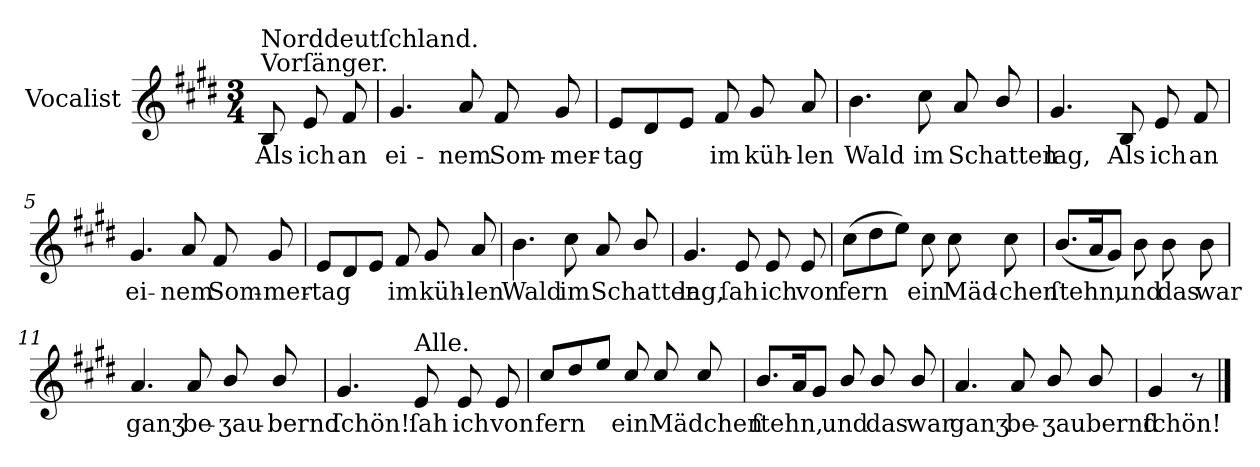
**kern	**text
*part1	*part1
*staff1	*staff1
*I"Vocalist	*
*k[f#c#g#d#]	*
*E:	*
*M3/4	*
=	=
!LO:TX:a:t=Vorſänger.	!
!LO:TX:a:t=Norddeutſchland.	!
8B	Als
8e	ich
8f#	an
=1	=1
4.g#	ei-
8a	-nem
8f#	Som-
8g#	-mer-
=2	=2
8eL	-tag
8d#	.
8eJ	.
8f#	im
8g#	küh-
8a	-len
=3	=3
4.b	Wald
8cc#	im
8a	Schatten
8b/	.
=4	=4
4.g#	lag,
8B	Als
8e	ich
8f#	an
=5	=5
4.g#	ei-
8a	-nem
8f#	Som-
8g#	-mer-
=6	=6
8eL	-tag
8d#	.
8eJ	.
8f#	im
8g#	küh-
8a	-len
=7	=7
4.b	Wald
8cc#	im
8a	Schatten
8b/	.
=8	=8
4.g#	lag,
8e	ſah
8e	ich
8e	von
=9	=9
(8cc#L	fern
8dd#	.
8eeJ)	.
8cc#	ein
8cc#	Mäd-
8cc#	-chen
=10	=10
(8.bL	ſtehn,
16aK	.
8g#J)	.
8b	und
8b	das
8b	war
=11	=11
4.a	ganʒ
8a	be-
8b/	-ʒau-
8b/	-bernd
=12	=12
4.g#	ſchön!
!LO:TX:a:t=Alle.	!
8e	ſah
8e	ich
8e	von
=13	=13
8cc#/L	fern
8dd#	.
8eeJ	.
8cc#/	ein
8cc#/	Mädchen
8cc#/	.
=14	=14
8.bL	ſtehn,
16aK	.
8g#J	.
8b/	und
8b/	das
8b/	war
=15	=15
4.a	ganʒ
8a	be-
8b/	-ʒaubernd
8b/	.
=16	=16
4g#	ſchön!
8r	.
==	==
*-	*-
